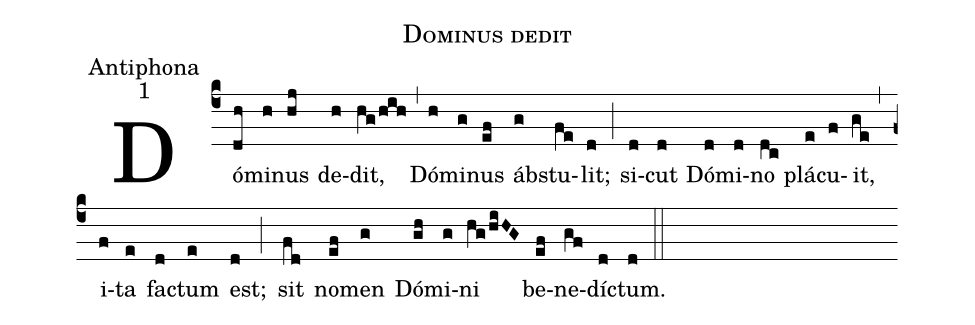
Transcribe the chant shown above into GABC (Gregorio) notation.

name:Dominus dedit;
office-part:Antiphona;
mode:1;
%%
(c4)Dó(dh)mi(h)nus(hj) de(h)dit,(hg/hih) (,)
Dó(h)mi(g)nus(ef) áb(g)stu(fe)lit;(d) (;)
si(d)cut(d) Dó(d)mi(d)no(dc) plá(e)cu(f)it,(ge) (,)
i(f)ta(e) fa(d)ctum(e) est;(d) (;)
sit(fd) no(ef)men(g) Dó(gh)mi(g)ni(hg/hiHG) be(ef)ne(gf)dí(d)ctum.(d) (::)
